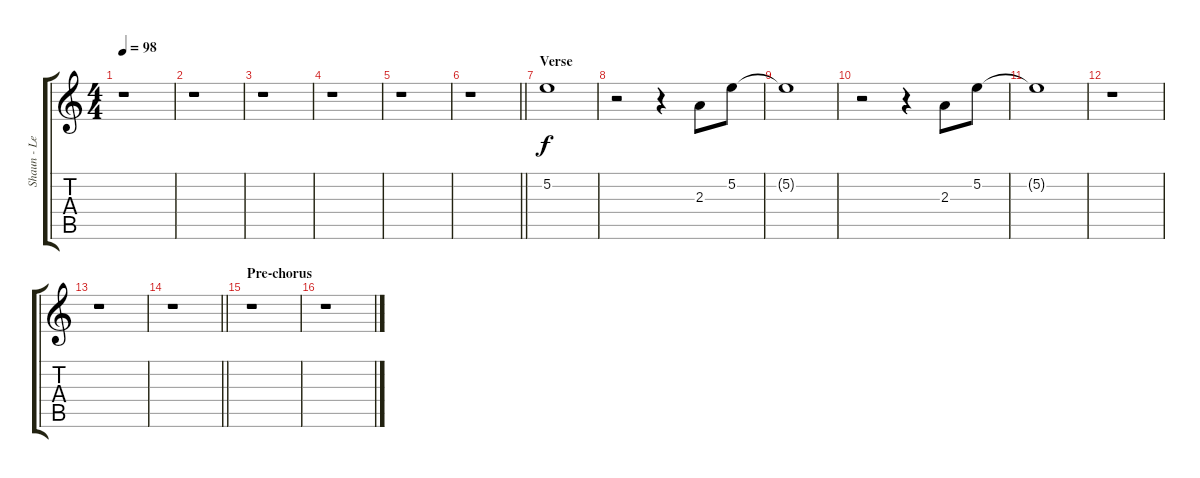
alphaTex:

\track ("Shaun - Lead" "Shaun - Le") {instrument distortionguitar}
\staff {score tabs}
\tuning (E4 B3 G3 D3 A2 D2) {hide}
\ts (4 4)
\tempo 98
\clef g2
\ks c
r.1{dy f} |
r.1 |
r.1 |
r.1 |
r.1 |
\barLineRight lightlight
r.1 |
\section ("" "Verse")
5.2.1 |
r.2 r.4 2.3.8 5.2.8 |
5.2{t}.1 |
r.2 r.4 2.3.8 5.2.8 |
5.2{t}.1 |
r.1 |
r.1 |
\barLineRight lightlight
r.1 |
\section ("" "Pre-chorus")
r.1 |
r.1
